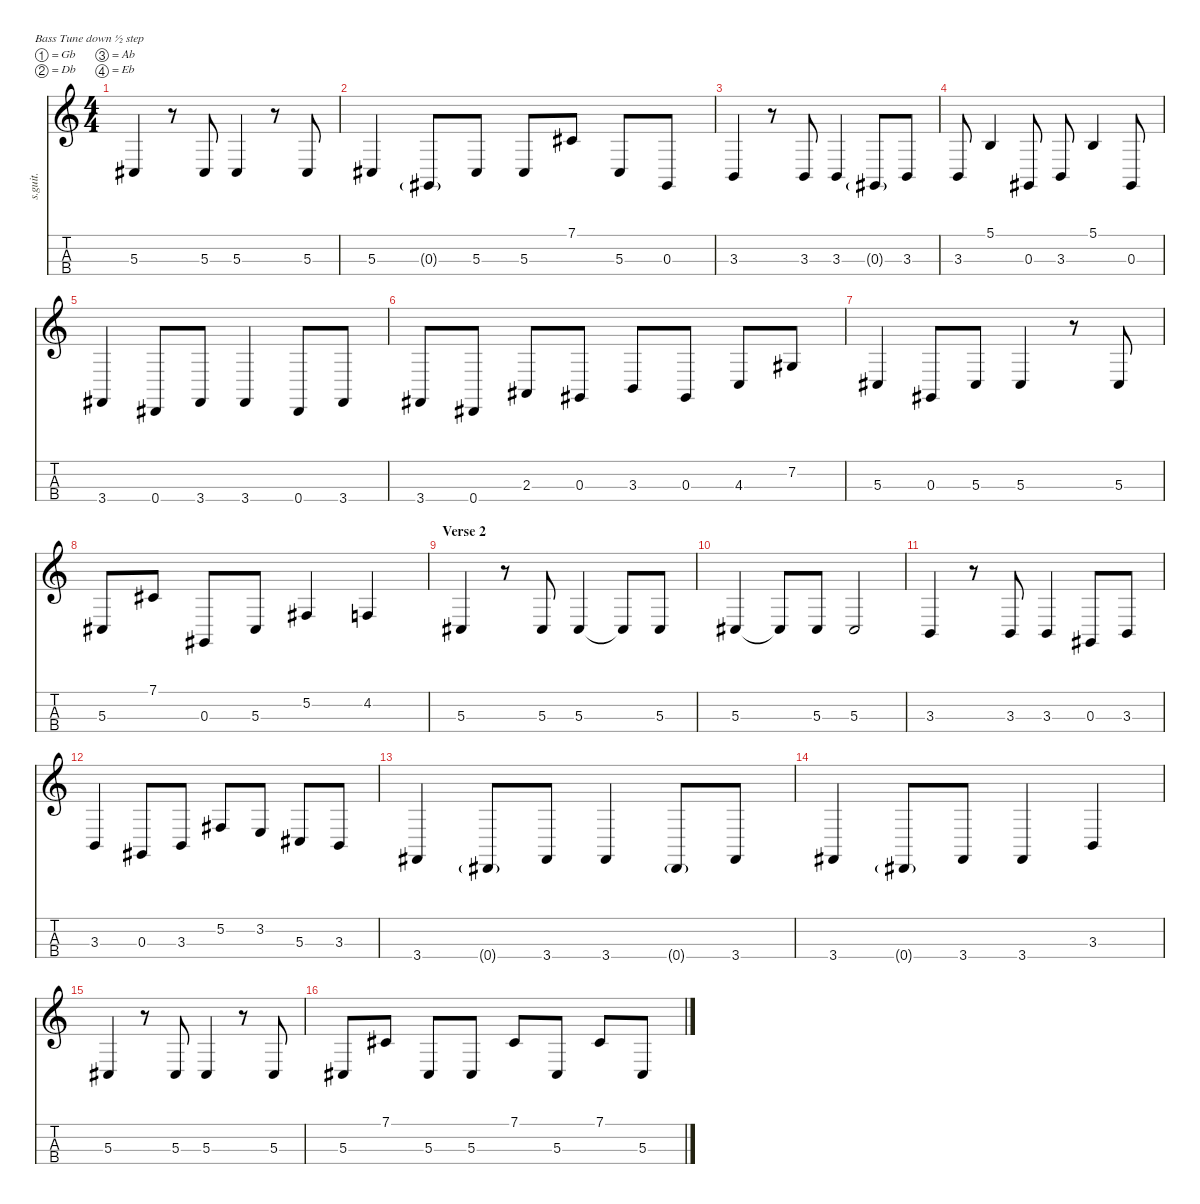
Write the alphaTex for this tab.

\defaultSystemsLayout 4
\hideDynamics
\bracketExtendMode nobrackets
\track ("Duff McKagan" "s.guit.") {instrument electricbasspick}
\staff {score tabs}
\tuning (Gb2 Db2 Ab1 Eb1)
\ts (4 4)
\tempo (125 hide)
\clef g2
\ks c
5.3{acc #}.4{lyrics (0 "") lyrics (1 "") lyrics (2 "") lyrics (3 "") lyrics (4 "") dy f} r.8 5.3{acc #}.8{lyrics (0 "") lyrics (1 "") lyrics (2 "") lyrics (3 "") lyrics (4 "")} 5.3{acc #}.4{lyrics (0 "") lyrics (1 "") lyrics (2 "") lyrics (3 "") lyrics (4 "")} r.8 5.3{acc #}.8{lyrics (0 "") lyrics (1 "") lyrics (2 "") lyrics (3 "") lyrics (4 "")} |
5.3{acc #}.4{lyrics (0 "") lyrics (1 "") lyrics (2 "") lyrics (3 "") lyrics (4 "")} 0.3{g acc #}.8{lyrics (0 "") lyrics (1 "") lyrics (2 "") lyrics (3 "") lyrics (4 "") dy mp} 5.3{acc #}.8{lyrics (0 "") lyrics (1 "") lyrics (2 "") lyrics (3 "") lyrics (4 "") dy f} 5.3{acc #}.8{lyrics (0 "") lyrics (1 "") lyrics (2 "") lyrics (3 "") lyrics (4 "")} 7.1{acc #}.8{lyrics (0 "") lyrics (1 "") lyrics (2 "") lyrics (3 "") lyrics (4 "")} 5.3{acc #}.8{lyrics (0 "") lyrics (1 "") lyrics (2 "") lyrics (3 "") lyrics (4 "")} 0.3{acc #}.8{lyrics (0 "") lyrics (1 "") lyrics (2 "") lyrics (3 "") lyrics (4 "")} |
3.3.4{lyrics (0 "") lyrics (1 "") lyrics (2 "") lyrics (3 "") lyrics (4 "")} r.8 3.3.8{lyrics (0 "") lyrics (1 "") lyrics (2 "") lyrics (3 "") lyrics (4 "")} 3.3.4{lyrics (0 "") lyrics (1 "") lyrics (2 "") lyrics (3 "") lyrics (4 "")} 0.3{g acc #}.8{lyrics (0 "") lyrics (1 "") lyrics (2 "") lyrics (3 "") lyrics (4 "") dy mp} 3.3.8{lyrics (0 "") lyrics (1 "") lyrics (2 "") lyrics (3 "") lyrics (4 "") dy f} |
3.3.8{lyrics (0 "") lyrics (1 "") lyrics (2 "") lyrics (3 "") lyrics (4 "")} 5.1.4{lyrics (0 "") lyrics (1 "") lyrics (2 "") lyrics (3 "") lyrics (4 "")} 0.3{acc #}.8{lyrics (0 "") lyrics (1 "") lyrics (2 "") lyrics (3 "") lyrics (4 "")} 3.3.8{lyrics (0 "") lyrics (1 "") lyrics (2 "") lyrics (3 "") lyrics (4 "")} 5.1.4{lyrics (0 "") lyrics (1 "") lyrics (2 "") lyrics (3 "") lyrics (4 "")} 0.3{acc #}.8{lyrics (0 "") lyrics (1 "") lyrics (2 "") lyrics (3 "") lyrics (4 "")} |
3.4{acc #}.4{lyrics (0 "") lyrics (1 "") lyrics (2 "") lyrics (3 "") lyrics (4 "")} 0.4{acc #}.8{lyrics (0 "") lyrics (1 "") lyrics (2 "") lyrics (3 "") lyrics (4 "")} 3.4{acc #}.8{lyrics (0 "") lyrics (1 "") lyrics (2 "") lyrics (3 "") lyrics (4 "")} 3.4{acc #}.4{lyrics (0 "") lyrics (1 "") lyrics (2 "") lyrics (3 "") lyrics (4 "")} 0.4{acc #}.8{lyrics (0 "") lyrics (1 "") lyrics (2 "") lyrics (3 "") lyrics (4 "")} 3.4{acc #}.8{lyrics (0 "") lyrics (1 "") lyrics (2 "") lyrics (3 "") lyrics (4 "")} |
3.4{acc #}.8{lyrics (0 "") lyrics (1 "") lyrics (2 "") lyrics (3 "") lyrics (4 "")} 0.4{acc #}.8{lyrics (0 "") lyrics (1 "") lyrics (2 "") lyrics (3 "") lyrics (4 "")} 2.3{acc #}.8{lyrics (0 "") lyrics (1 "") lyrics (2 "") lyrics (3 "") lyrics (4 "")} 0.3{acc #}.8{lyrics (0 "") lyrics (1 "") lyrics (2 "") lyrics (3 "") lyrics (4 "")} 3.3.8{lyrics (0 "") lyrics (1 "") lyrics (2 "") lyrics (3 "") lyrics (4 "")} 0.3{acc #}.8{lyrics (0 "") lyrics (1 "") lyrics (2 "") lyrics (3 "") lyrics (4 "")} 4.3.8{lyrics (0 "") lyrics (1 "") lyrics (2 "") lyrics (3 "") lyrics (4 "")} 7.2{acc #}.8{lyrics (0 "") lyrics (1 "") lyrics (2 "") lyrics (3 "") lyrics (4 "")} |
5.3{acc #}.4{lyrics (0 "") lyrics (1 "") lyrics (2 "") lyrics (3 "") lyrics (4 "")} 0.3{acc #}.8{lyrics (0 "") lyrics (1 "") lyrics (2 "") lyrics (3 "") lyrics (4 "")} 5.3{acc #}.8{lyrics (0 "") lyrics (1 "") lyrics (2 "") lyrics (3 "") lyrics (4 "")} 5.3{acc #}.4{lyrics (0 "") lyrics (1 "") lyrics (2 "") lyrics (3 "") lyrics (4 "")} r.8 5.3{acc #}.8{lyrics (0 "") lyrics (1 "") lyrics (2 "") lyrics (3 "") lyrics (4 "")} |
5.3{acc #}.8{lyrics (0 "") lyrics (1 "") lyrics (2 "") lyrics (3 "") lyrics (4 "")} 7.1{acc #}.8{lyrics (0 "") lyrics (1 "") lyrics (2 "") lyrics (3 "") lyrics (4 "")} 0.3{acc #}.8{lyrics (0 "") lyrics (1 "") lyrics (2 "") lyrics (3 "") lyrics (4 "")} 5.3{acc #}.8{lyrics (0 "") lyrics (1 "") lyrics (2 "") lyrics (3 "") lyrics (4 "")} 5.2{acc #}.4{lyrics (0 "") lyrics (1 "") lyrics (2 "") lyrics (3 "") lyrics (4 "")} 4.2.4{lyrics (0 "") lyrics (1 "") lyrics (2 "") lyrics (3 "") lyrics (4 "")} |
\section ("" "Verse 2")
5.3{acc #}.4{lyrics (0 "") lyrics (1 "") lyrics (2 "") lyrics (3 "") lyrics (4 "")} r.8 5.3{acc #}.8{lyrics (0 "") lyrics (1 "") lyrics (2 "") lyrics (3 "") lyrics (4 "")} 5.3{acc #}.4{lyrics (0 "") lyrics (1 "") lyrics (2 "") lyrics (3 "") lyrics (4 "")} 5.3{t acc #}.8{lyrics (0 "") lyrics (1 "") lyrics (2 "") lyrics (3 "") lyrics (4 "")} 5.3{acc #}.8{lyrics (0 "") lyrics (1 "") lyrics (2 "") lyrics (3 "") lyrics (4 "")} |
5.3{acc #}.4{lyrics (0 "") lyrics (1 "") lyrics (2 "") lyrics (3 "") lyrics (4 "")} 5.3{t acc #}.8{lyrics (0 "") lyrics (1 "") lyrics (2 "") lyrics (3 "") lyrics (4 "")} 5.3{acc #}.8{lyrics (0 "") lyrics (1 "") lyrics (2 "") lyrics (3 "") lyrics (4 "")} 5.3{acc #}.2{lyrics (0 "") lyrics (1 "") lyrics (2 "") lyrics (3 "") lyrics (4 "")} |
3.3.4{lyrics (0 "") lyrics (1 "") lyrics (2 "") lyrics (3 "") lyrics (4 "")} r.8 3.3.8{lyrics (0 "") lyrics (1 "") lyrics (2 "") lyrics (3 "") lyrics (4 "")} 3.3.4{lyrics (0 "") lyrics (1 "") lyrics (2 "") lyrics (3 "") lyrics (4 "")} 0.3{acc #}.8{lyrics (0 "") lyrics (1 "") lyrics (2 "") lyrics (3 "") lyrics (4 "")} 3.3.8{lyrics (0 "") lyrics (1 "") lyrics (2 "") lyrics (3 "") lyrics (4 "")} |
3.3.4{lyrics (0 "") lyrics (1 "") lyrics (2 "") lyrics (3 "") lyrics (4 "")} 0.3{acc #}.8{lyrics (0 "") lyrics (1 "") lyrics (2 "") lyrics (3 "") lyrics (4 "")} 3.3.8{lyrics (0 "") lyrics (1 "") lyrics (2 "") lyrics (3 "") lyrics (4 "")} 5.2{acc #}.8{lyrics (0 "") lyrics (1 "") lyrics (2 "") lyrics (3 "") lyrics (4 "")} 3.2.8{lyrics (0 "") lyrics (1 "") lyrics (2 "") lyrics (3 "") lyrics (4 "")} 5.3{acc #}.8{lyrics (0 "") lyrics (1 "") lyrics (2 "") lyrics (3 "") lyrics (4 "")} 3.3.8{lyrics (0 "") lyrics (1 "") lyrics (2 "") lyrics (3 "") lyrics (4 "")} |
3.4{acc #}.4{lyrics (0 "") lyrics (1 "") lyrics (2 "") lyrics (3 "") lyrics (4 "")} 0.4{g acc #}.8{lyrics (0 "") lyrics (1 "") lyrics (2 "") lyrics (3 "") lyrics (4 "") dy mp} 3.4{acc #}.8{lyrics (0 "") lyrics (1 "") lyrics (2 "") lyrics (3 "") lyrics (4 "") dy f} 3.4{acc #}.4{lyrics (0 "") lyrics (1 "") lyrics (2 "") lyrics (3 "") lyrics (4 "")} 0.4{g acc #}.8{lyrics (0 "") lyrics (1 "") lyrics (2 "") lyrics (3 "") lyrics (4 "") dy mp} 3.4{acc #}.8{lyrics (0 "") lyrics (1 "") lyrics (2 "") lyrics (3 "") lyrics (4 "") dy f} |
3.4{acc #}.4{lyrics (0 "") lyrics (1 "") lyrics (2 "") lyrics (3 "") lyrics (4 "")} 0.4{g acc #}.8{lyrics (0 "") lyrics (1 "") lyrics (2 "") lyrics (3 "") lyrics (4 "") dy mp} 3.4{acc #}.8{lyrics (0 "") lyrics (1 "") lyrics (2 "") lyrics (3 "") lyrics (4 "") dy f} 3.4{acc #}.4{lyrics (0 "") lyrics (1 "") lyrics (2 "") lyrics (3 "") lyrics (4 "")} 3.3.4{lyrics (0 "") lyrics (1 "") lyrics (2 "") lyrics (3 "") lyrics (4 "")} |
5.3{acc #}.4{lyrics (0 "") lyrics (1 "") lyrics (2 "") lyrics (3 "") lyrics (4 "")} r.8 5.3{acc #}.8{lyrics (0 "") lyrics (1 "") lyrics (2 "") lyrics (3 "") lyrics (4 "")} 5.3{acc #}.4{lyrics (0 "") lyrics (1 "") lyrics (2 "") lyrics (3 "") lyrics (4 "")} r.8 5.3{acc #}.8{lyrics (0 "") lyrics (1 "") lyrics (2 "") lyrics (3 "") lyrics (4 "")} |
5.3{acc #}.8{lyrics (0 "") lyrics (1 "") lyrics (2 "") lyrics (3 "") lyrics (4 "")} 7.1{acc #}.8{lyrics (0 "") lyrics (1 "") lyrics (2 "") lyrics (3 "") lyrics (4 "")} 5.3{acc #}.8{lyrics (0 "") lyrics (1 "") lyrics (2 "") lyrics (3 "") lyrics (4 "")} 5.3{acc #}.8{lyrics (0 "") lyrics (1 "") lyrics (2 "") lyrics (3 "") lyrics (4 "")} 7.1{acc #}.8{lyrics (0 "") lyrics (1 "") lyrics (2 "") lyrics (3 "") lyrics (4 "")} 5.3{acc #}.8{lyrics (0 "") lyrics (1 "") lyrics (2 "") lyrics (3 "") lyrics (4 "")} 7.1{acc #}.8{lyrics (0 "") lyrics (1 "") lyrics (2 "") lyrics (3 "") lyrics (4 "")} 5.3{acc #}.8{lyrics (0 "") lyrics (1 "") lyrics (2 "") lyrics (3 "") lyrics (4 "")}
